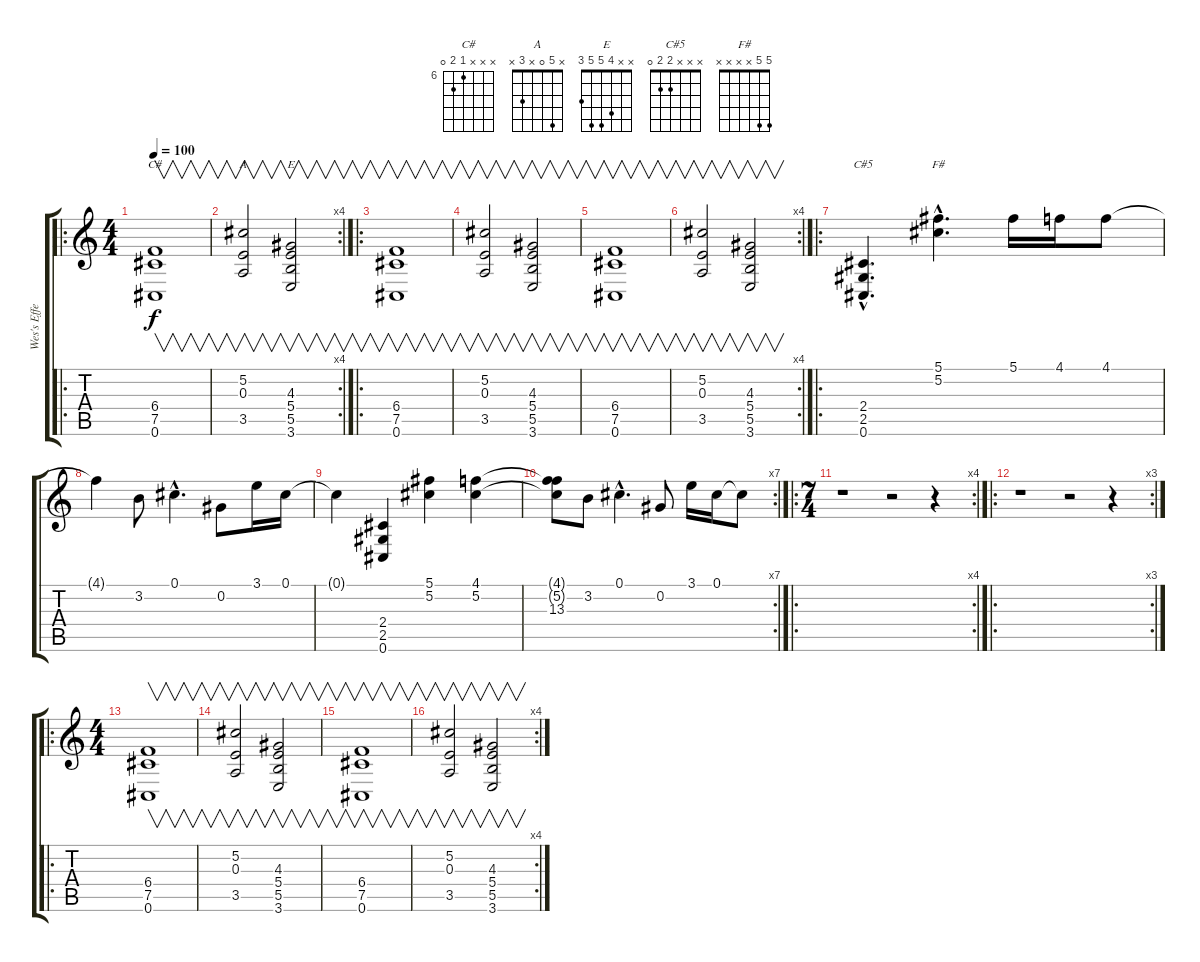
\track ("Wes's Effect Distortion" "Wes's Effe") {instrument distortionguitar}
\staff {score tabs}
\tuning (Db4 Ab3 E3 B2 Gb2 Db2) {hide}
\chord ("C#" x x x 6 7 0) {firstfret 6}
\chord ("A" x 5 0 x 3 x)
\chord ("E" x x 4 5 5 3)
\chord ("C#5" x x x 2 2 0)
\chord ("F#" 5 5 x x x x)
\ro
\ts (4 4)
\tempo 100
\clef g2
\ks c
(6.4 7.5 0.6).1{v ch "C#" dy f instrument distortionguitar} |
\rc 4
(5.2 0.3 3.5).2{v ch "A"} (4.3 5.4 5.5 3.6).2{v ch "E"} |
\ro
(6.4 7.5 0.6).1{v} |
(5.2 0.3 3.5).2{v} (4.3 5.4 5.5 3.6).2{v} |
(6.4 7.5 0.6).1{v} |
\rc 4
(5.2 0.3 3.5).2{v} (4.3 5.4 5.5 3.6).2{v} |
\ro
(2.4{hac} 2.5{hac} 0.6{hac}).4{d ch "C#5"} (5.1{hac} 5.2{hac}).4{d ch "F#"} 5.1.16 4.1.16 4.1.8 |
4.1{t}.4 3.2.8 0.1{hac}.4{d} 0.2.8 3.1.16 0.1.16 |
0.1{t}.4 (2.4 2.5 0.6).4 (5.1 5.2).4 (4.1 5.2).4 |
\rc 7
(4.1{t} 5.2{t} 13.3).8 3.2.8 0.1{hac}.4{d} 0.2.8 3.1.16 0.1.16 0.1{t}.8 |
\ro
\rc 4
\ts (7 4)
r.1 r.2 r.4 |
\ro
\rc 3
r.1 r.2 r.4 |
\ro
\ts (4 4)
(6.4 7.5 0.6).1{v} |
(5.2 0.3 3.5).2{v} (4.3 5.4 5.5 3.6).2{v} |
(6.4 7.5 0.6).1{v} |
\rc 4
(5.2 0.3 3.5).2{v} (4.3 5.4 5.5 3.6).2{v}
